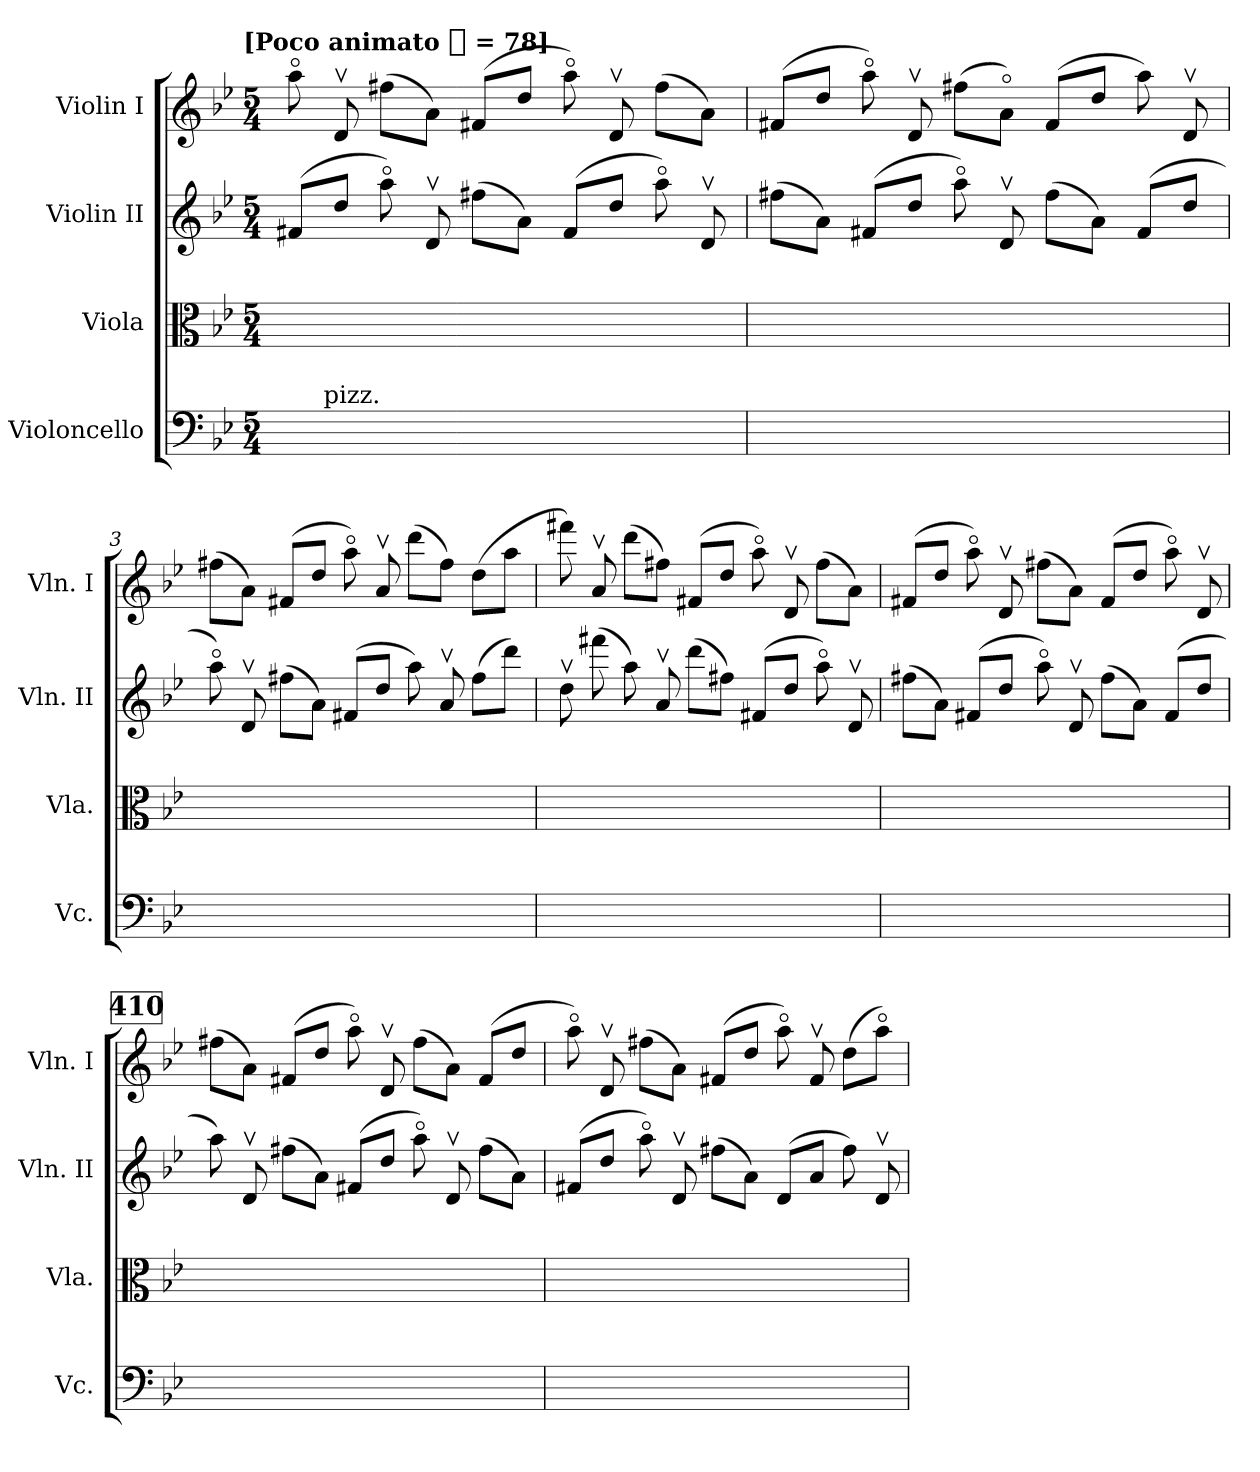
**kern	**kern	**kern	**kern
*part4	*part3	*part2	*part1
*staff4	*staff3	*staff2	*staff1
*I"Violoncello	*I"Viola	*I"Violin II	*I"Violin I
*I'Vc.	*I'Vla.	*I'Vln. II	*I'Vln. I
*clefF4	*clefC3	*clefG2	*clefG2
*k[b-e-]	*k[b-e-]	*k[b-e-]	*k[b-e-]
!!LO:TX:omd:t=[Poco animato [quarter] = 78]
*M5/4	*M5/4	*M5/4	*M5/4
*MM78	*MM78	*MM78	*MM78
=1	=1	=1	=1
4ryy	4ryy	(8f#XL	8aaoi
.	.	8ddJ	8dv
!LO:TX:a:rj:t=pizz.	!	!	!
4ryy	4ryy	8aao)	(8ff#XL
.	.	8dv	8aJ)
4ryy	4ryy	(8ff#XL	(8f#XL
.	.	8aJ)	8ddJ
4ryy	4ryy	(8f#L	8aao)
.	.	8ddJ	8dv
4ryy	4ryy	8aao)	(8ff#L
.	.	8dv	8aJ)
=2	=2	=2	=2
4ryy	4ryy	(8ff#XL	(8f#XL
.	.	8aJ)	8ddJ
4ryy	4ryy	(8f#XL	8aao)
.	.	8ddJ	8dv
4ryy	4ryy	8aao)	(8ff#XL
.	.	8dv	8aoJ)
4ryy	4ryy	(8ff#L	(8f#L
.	.	8aJ)	8ddJ
4ryy	4ryy	(8f#L	8aa)
.	.	8ddJ	8dv
=3	=3	=3	=3
4ryy	4ryy	8aao)	(8ff#XL
.	.	8dv	8aJ)
4ryy	4ryy	(8ff#XL	(8f#XL
.	.	8aJ)	8ddJ
4.ryy	4.ryy	(8f#XL	8aao)
.	.	8ddJ	8av
.	.	8aa)	(8dddL
4.ryy	4.ryy	8av	8ff#J)
.	.	(8ff#L	(8ddL
.	.	8dddJ)	8aaJ
=4	=4	=4	=4
4ryy	2.ryy	8ddv	8fff#X)
.	.	(8fff#X	8av
4ryy	.	8aa)	(8dddL
.	.	8av	8ff#XJ)
4ryy	.	(8dddL	(8f#XL
.	.	8ff#XJ)	8ddJ
2ryy	4ryy	(8f#XL	8aao)
.	.	8ddJ	8dv
.	4ryy	8aao)	(8ff#L
.	.	8dv	8aJ)
=5	=5	=5	=5
4ryy	4ryy	(8ff#XL	(8f#XL
.	.	8aJ)	8ddJ
4ryy	4ryy	(8f#XL	8aao)
.	.	8ddJ	8dv
4ryy	4ryy	8aao)	(8ff#XL
.	.	8dv	8aJ)
4ryy	4ryy	(8ff#L	(8f#L
.	.	8aJ)	8ddJ
4ryy	4ryy	(8f#L	8aao)
.	.	8ddJ	8dv
!!LO:REH:place=s1:t=410
=6	=6	=6	=6
4ryy	4ryy	8aa)	(8ff#XL
.	.	8dv	8aJ)
4ryy	4ryy	(8ff#XL	(8f#XL
.	.	8aJ)	8ddJ
4ryy	4ryy	(8f#XL	8aao)
.	.	8ddJ	8dv
4ryy	4ryy	8aao)	(8ff#L
.	.	8dv	8aJ)
4ryy	4ryy	(8ff#L	(8f#L
.	.	8aJ)	8ddJ
=7	=7	=7	=7
4ryy	4ryy	(8f#XL	8aao)
.	.	8ddJ	8dv
4ryy	4ryy	8aao)	(8ff#XL
.	.	8dv	8aJ)
4.ryy	4.ryy	(8ff#XL	(8f#XL
.	.	8aJ)	8ddJ
.	.	(8dL	8aao)
4.ryy	4.ryy	8aJ	8f#v
.	.	8ff#)	(8ddL
.	.	8dv	8aaoJ)
=	=	=	=
*-	*-	*-	*-
